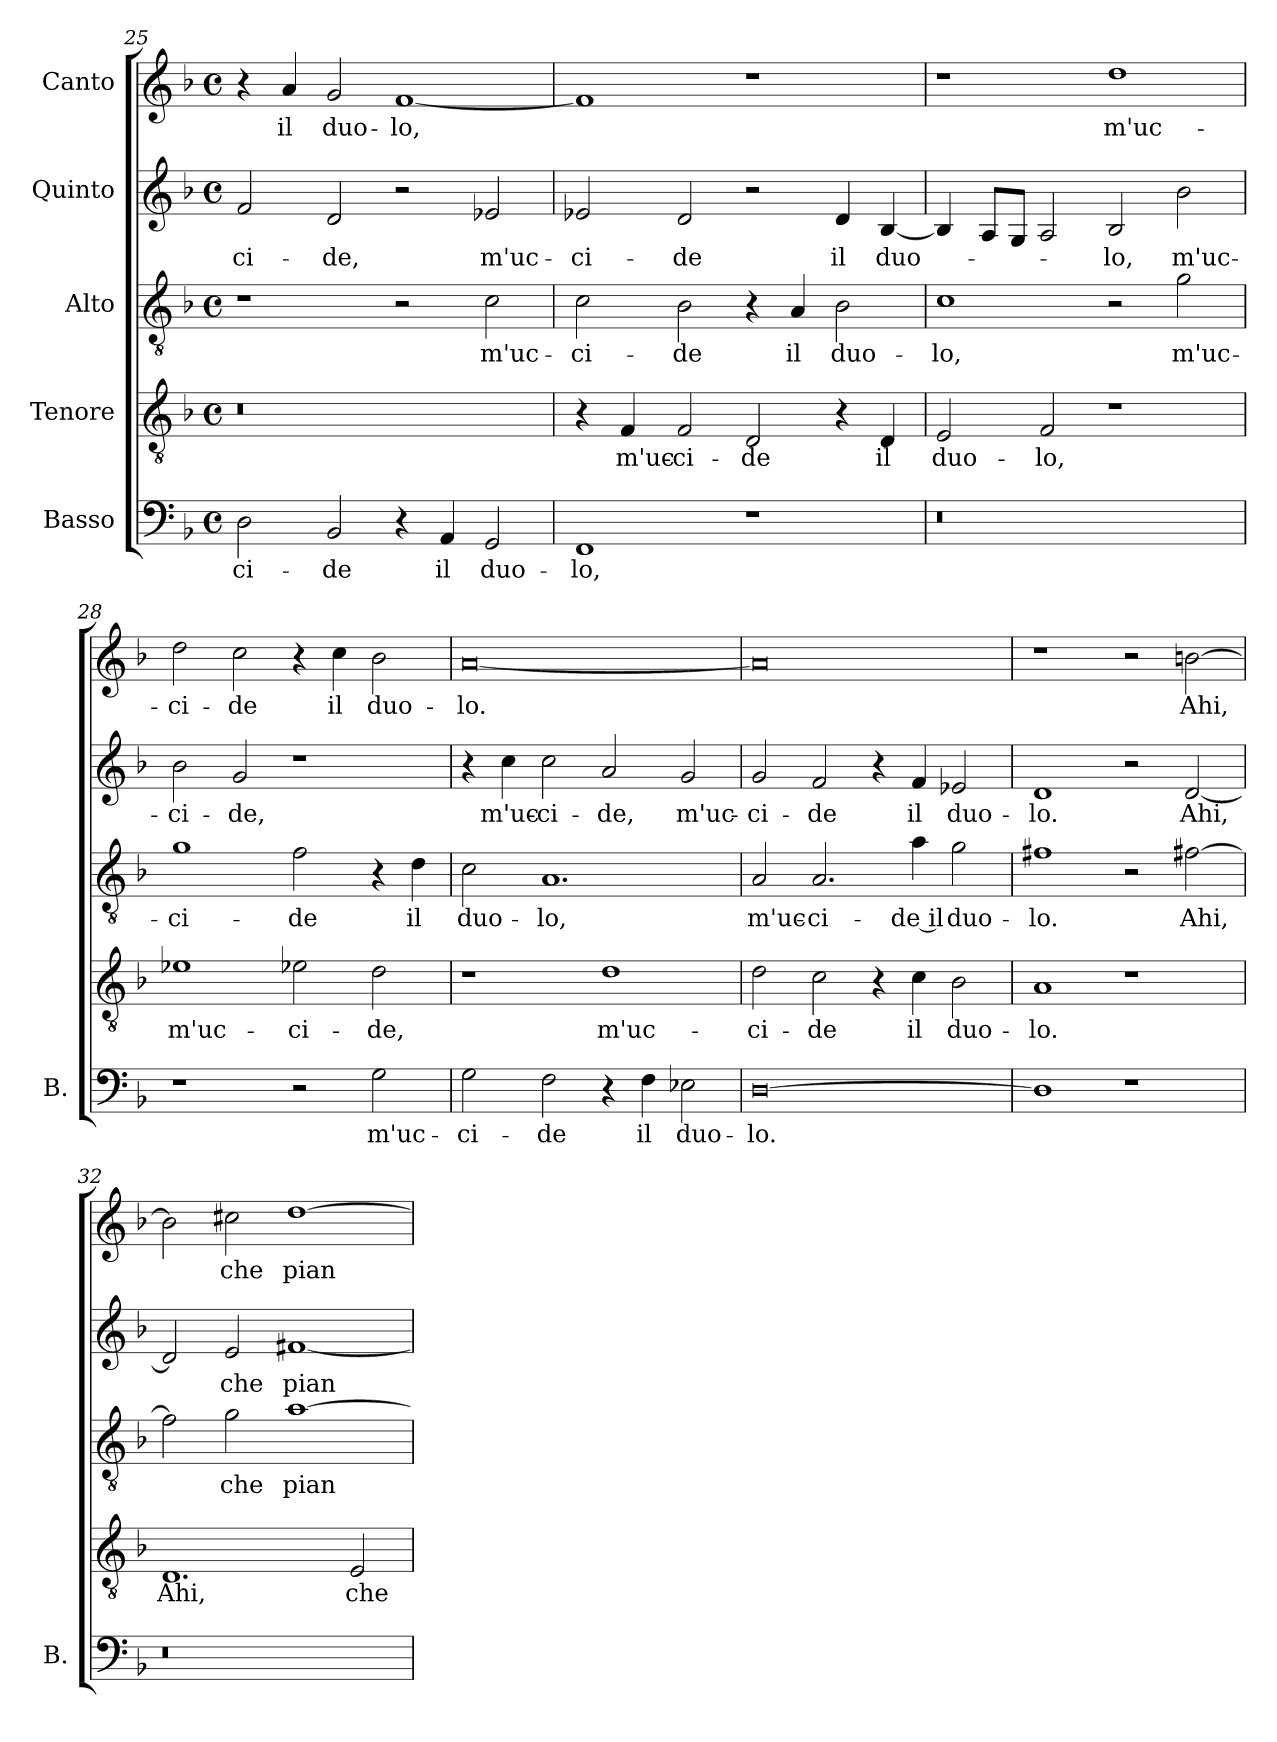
**kern	**text	**kern	**text	**kern	**text	**kern	**text	**kern	**text
*part5	*part5	*part4	*part4	*part3	*part3	*part2	*part2	*part1	*part1
*staff5	*staff5	*staff4	*staff4	*staff3	*staff3	*staff2	*staff2	*staff1	*staff1
*I"Basso	*	*I"Tenore	*	*I"Alto	*	*I"Quinto	*	*I"Canto	*
*I'B.	*	*	*	*	*	*	*	*	*
*clefF4	*	*clefGv2	*	*clefGv2	*	*clefG2	*	*clefG2	*
*k[b-]	*	*k[b-]	*	*k[b-]	*	*k[b-]	*	*k[b-]	*
*F:	*	*F:	*	*F:	*	*F:	*	*F:	*
*M4/4	*	*M4/4	*	*M4/4	*	*M4/4	*	*M4/4	*
*met(c)	*	*met(c)	*	*met(c)	*	*met(c)	*	*met(c)	*
=25	=25	=25	=25	=25	=25	=25	=25	=25	=25
!	!	!LO:N:vis=0	!	!	!	!	!	!	!
2D\	-ci-	1r	.	1r	.	2f/	-ci-	4r	.
.	.	.	.	.	.	.	.	4a/	il
2BB-/	-de	.	.	.	.	2d/	-de,	2g/	duo-
4r	.	1ryy	.	2r	.	2r	.	[1f/	-lo,
4AA/	il	.	.	.	.	.	.	.	.
2GG/	duo-	.	.	2c\	m'uc-	2e-X/	m'uc-	.	.
=26	=26	=26	=26	=26	=26	=26	=26	=26	=26
1FF/	-lo,	4r	.	2c\	-ci-	2e-X/	-ci-	1f/]	.
.	.	4F/	m'uc-	.	.	.	.	.	.
.	.	2F/	-ci-	2B-\	-de	2d/	-de	.	.
1r	.	2D/	-de	4r	.	2r	.	1r	.
.	.	.	.	4A/	il	.	.	.	.
.	.	4r	.	2B-\	duo-	4d/	il	.	.
.	.	4D/	il	.	.	[4B-/	duo-	.	.
=27	=27	=27	=27	=27	=27	=27	=27	=27	=27
!LO:N:vis=0	!	!	!	!	!	!	!	!	!
1r	.	2E/	duo-	1c\	-lo,	4B-/]	.	1r	.
.	.	.	.	.	.	8A/L	.	.	.
.	.	.	.	.	.	8G/J	.	.	.
.	.	2F/	-lo,	.	.	2A/	.	.	.
1ryy	.	1r	.	2r	.	2B-/	-lo,	1dd\	m'uc-
.	.	.	.	2g\	m'uc-	2b-\	m'uc-	.	.
=28	=28	=28	=28	=28	=28	=28	=28	=28	=28
1r	.	1e-X\	m'uc-	1g\	-ci-	2b-\	-ci-	2dd\	-ci-
.	.	.	.	.	.	2g/	-de,	2cc\	-de
2r	.	2e-X\	-ci-	2f\	-de	1r	.	4r	.
.	.	.	.	.	.	.	.	4cc\	il
2G\	m'uc-	2d\	-de,	4r	.	.	.	2b-\	duo-
.	.	.	.	4d\	il	.	.	.	.
=29	=29	=29	=29	=29	=29	=29	=29	=29	=29
2G\	-ci-	1r	.	2c\	duo-	4r	.	[0a/	-lo.
.	.	.	.	.	.	4cc\	m'uc-	.	.
2F\	-de	.	.	1.A/	-lo,	2cc\	-ci-	.	.
4r	.	1d\	m'uc-	.	.	2a/	-de,	.	.
4F\	il	.	.	.	.	.	.	.	.
2E-X\	duo-	.	.	.	.	2g/	m'uc-	.	.
=30	=30	=30	=30	=30	=30	=30	=30	=30	=30
[0D\	-lo.	2d\	-ci-	2A/	m'uc-	2g/	-ci-	0a/]	.
.	.	2c\	-de	2.A/	-ci-	2f/	-de	.	.
.	.	4r	.	.	.	4r	.	.	.
.	.	4c\	il	4a\	-de il	4f/	il	.	.
.	.	2B-\	duo-	2g\	duo-	2e-X/	duo-	.	.
=31	=31	=31	=31	=31	=31	=31	=31	=31	=31
1D\]	.	1A/	-lo.	1f#X\	-lo.	1d/	-lo.	1r	.
1r	.	1r	.	2r	.	2r	.	2r	.
.	.	.	.	[2f#X\	Ahi,	[2d/	Ahi,	[2bn\	Ahi,
=32	=32	=32	=32	=32	=32	=32	=32	=32	=32
!LO:N:vis=0	!	!	!	!	!	!	!	!	!
1r	.	1.D/	Ahi,	2f#\]	.	2d/]	.	2b\]	.
.	.	.	.	2g\	che	2e/	che	2cc#X\	che
1ryy	.	.	.	[1a\	pian-	[1f#X/	pian-	[1dd\	pian-
.	.	2E/	che	.	.	.	.	.	.
=	=	=	=	=	=	=	=	=	=
*-	*-	*-	*-	*-	*-	*-	*-	*-	*-
